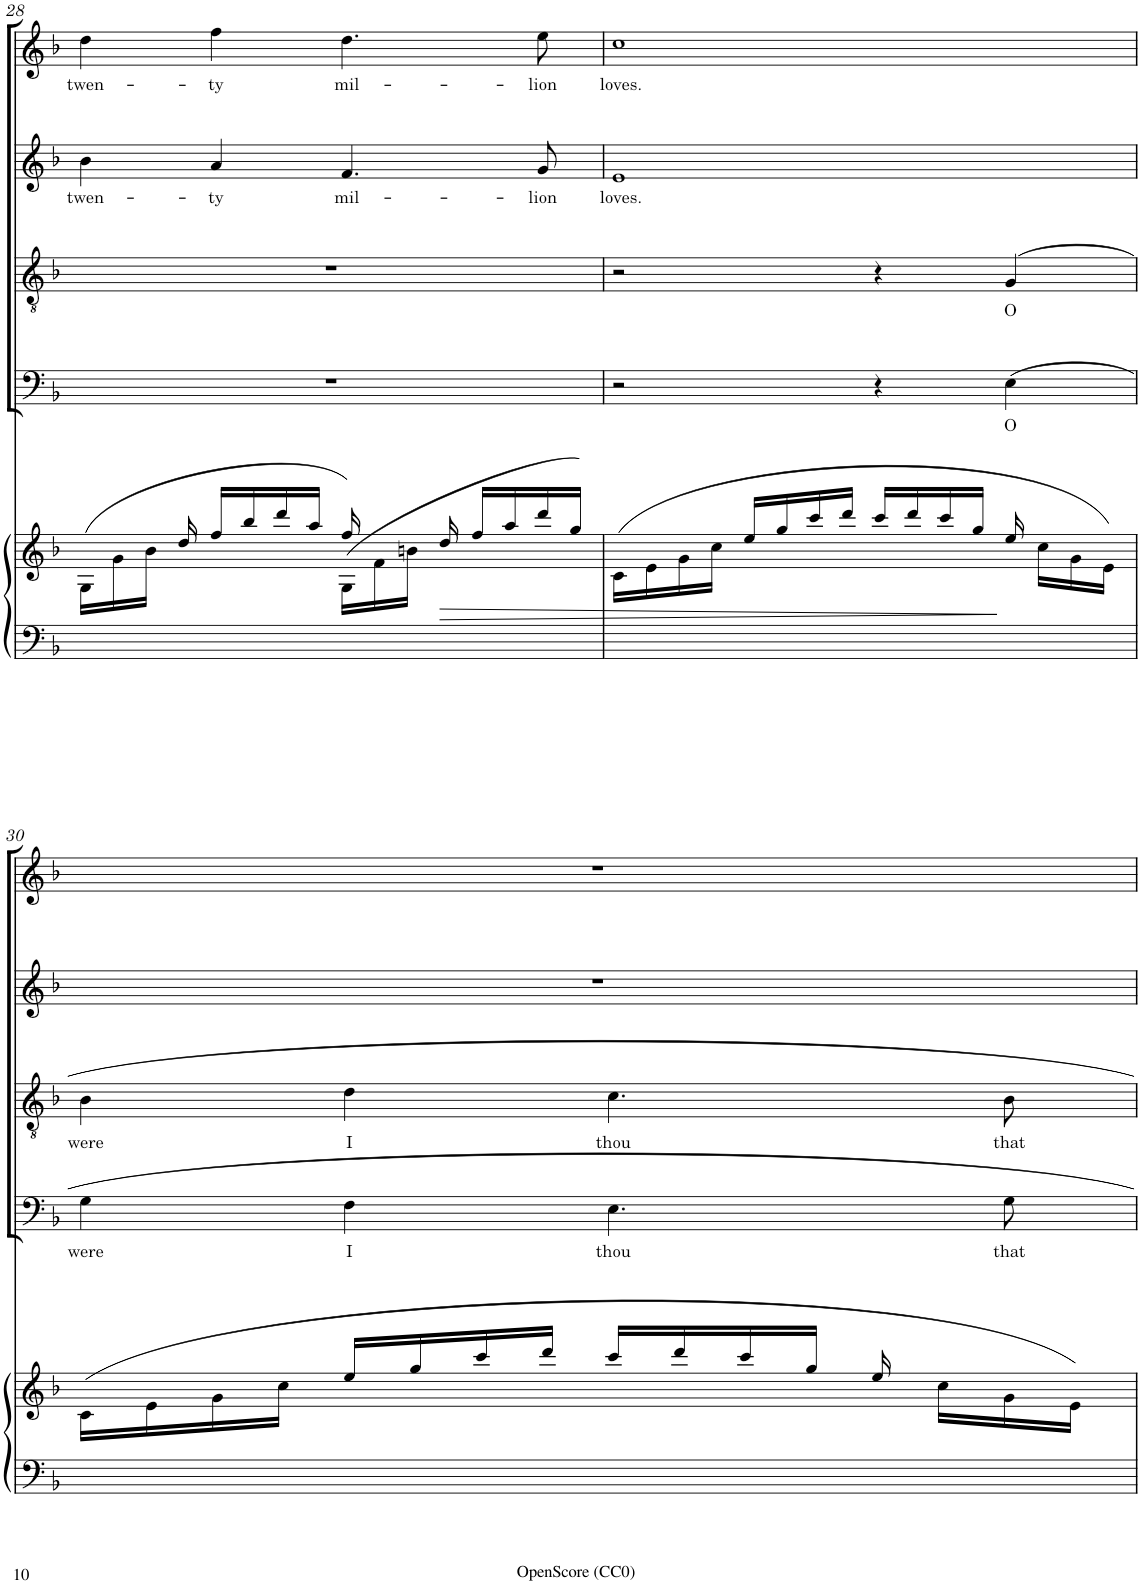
**kern	**kern	**dynam	**kern	**text	**kern	**text	**kern	**text	**kern	**text
*part5	*part5	*part5	*part4	*part4	*part3	*part3	*part2	*part2	*part1	*part1
*staff6	*staff5	*staff5/6	*staff4	*staff4	*staff3	*staff3	*staff2	*staff2	*staff1	*staff1
*I"Piano	*	*	*I"Bass	*	*I"Tenor	*	*I"Alto	*	*I"Soprano	*
*I'Pno	*	*	*	*	*	*	*	*	*	*
!!LO:PB:g=z
*clefF4	*clefG2	*	*clefF4	*	*clefGv2	*	*clefG2	*	*clefG2	*
*k[b-]	*k[b-]	*	*k[b-]	*	*k[b-]	*	*k[b-]	*	*k[b-]	*
*M4/4	*M4/4	*	*M4/4	*	*M4/4	*	*M4/4	*	*M4/4	*
*met(c)	*met(c)	*	*met(c)	*	*met(c)	*	*met(c)	*	*met(c)	*
=28	=28	=28	=28	=28	=28	=28	=28	=28	=28	=28
*	*^	*	*	*	*	*	*	*	*	*
!	!	!	!	!	!	!	!	!	!LO:LY:b	!	!LO:LY:b
1ryy	(16G\LL	2ryy	.	1r	.	1r	.	4b-\	twen-	4dd\	twen-
.	16g\	.	.	.	.	.	.	.	.	.	.
.	16b-\JJ	.	.	.	.	.	.	.	.	.	.
.	16dd/	.	.	.	.	.	.	.	.	.	.
!	!	!	!	!	!	!	!	!	!LO:LY:b	!	!LO:LY:b
.	16ff/LL	.	.	.	.	.	.	4a/	-ty	4ff\	-ty
.	16bb-/	.	.	.	.	.	.	.	.	.	.
.	16ddd/	.	.	.	.	.	.	.	.	.	.
.	16aa/JJ	.	.	.	.	.	.	.	.	.	.
!	!	!	!	!	!	!	!	!	!LO:LY:b	!	!LO:LY:b
.	16ff/)	(>16G\LL	.	.	.	.	.	4.f/	mil-	4.dd\	mil-
.	16ryy	16f\	.	.	.	.	.	.	.	.	.
.	8ryy	16bn\JJ	.	.	.	.	.	.	.	.	.
!	!	!	!LO:HP:b	!	!	!	!	!	!	!	!
.	.	16dd/	>	.	.	.	.	.	.	.	.
.	4ryy	16ff/LL	.	.	.	.	.	.	.	.	.
.	.	16aa/	.	.	.	.	.	.	.	.	.
!	!	!	!	!	!	!	!	!	!LO:LY:b	!	!LO:LY:b
.	.	16ddd/	.	.	.	.	.	8g/	-lion	8ee\	-lion
.	.	16gg/JJ)	.	.	.	.	.	.	.	.	.
=29	=29	=29	=29	=29	=29	=29	=29	=29	=29	=29	=29
!	!	!	!	!	!	!	!	!	!LO:LY:b	!	!LO:LY:b
*	*v	*v	*	*	*	*	*	*	*	*	*
1ryy	(16c\LL	.	2r	.	2r	.	1e	loves.	1cc	loves.
.	16e\	.	.	.	.	.	.	.	.	.
.	16g\	.	.	.	.	.	.	.	.	.
.	16cc\JJ	.	.	.	.	.	.	.	.	.
.	16ee/LL	.	.	.	.	.	.	.	.	.
.	16gg/	.	.	.	.	.	.	.	.	.
.	16ccc/	.	.	.	.	.	.	.	.	.
.	16ddd/JJ	.	.	.	.	.	.	.	.	.
.	16ccc/LL	.	4r	.	4r	.	.	.	.	.
.	16ddd/	.	.	.	.	.	.	.	.	.
.	16ccc/	.	.	.	.	.	.	.	.	.
.	16gg/JJ	.	.	.	.	.	.	.	.	.
!	!	!	!	!LO:LY:b	!	!LO:LY:b	!	!	!	!
.	16ee/	]	4E\	O	4G/	O	.	.	.	.
.	16cc\LL	.	.	.	.	.	.	.	.	.
.	16g\	.	.	.	.	.	.	.	.	.
.	16e\JJ)	.	.	.	.	.	.	.	.	.
!!LO:LB:g=z
=30	=30	=30	=30	=30	=30	=30	=30	=30	=30	=30
!	!	!	!	!LO:LY:b	!	!LO:LY:b	!	!	!	!
1ryy	(16c\LL	.	4G\	were	4B-\	were	1r	.	1r	.
.	16e\	.	.	.	.	.	.	.	.	.
.	16g\	.	.	.	.	.	.	.	.	.
.	16cc\JJ	.	.	.	.	.	.	.	.	.
!	!	!	!	!LO:LY:b	!	!LO:LY:b	!	!	!	!
.	16ee/LL	.	4F\	I	4d\	I	.	.	.	.
.	16gg/	.	.	.	.	.	.	.	.	.
.	16ccc/	.	.	.	.	.	.	.	.	.
.	16ddd/JJ	.	.	.	.	.	.	.	.	.
!	!	!	!	!LO:LY:b	!	!LO:LY:b	!	!	!	!
.	16ccc/LL	.	4.E\	thou	4.c\	thou	.	.	.	.
.	16ddd/	.	.	.	.	.	.	.	.	.
.	16ccc/	.	.	.	.	.	.	.	.	.
.	16gg/JJ	.	.	.	.	.	.	.	.	.
.	16ee/	.	.	.	.	.	.	.	.	.
.	16cc\LL	.	.	.	.	.	.	.	.	.
!	!	!	!	!LO:LY:b	!	!LO:LY:b	!	!	!	!
.	16g\	.	8G\	that	8B-\	that	.	.	.	.
.	16e\JJ)	.	.	.	.	.	.	.	.	.
=	=	=	=	=	=	=	=	=	=	=
*-	*-	*-	*-	*-	*-	*-	*-	*-	*-	*-
